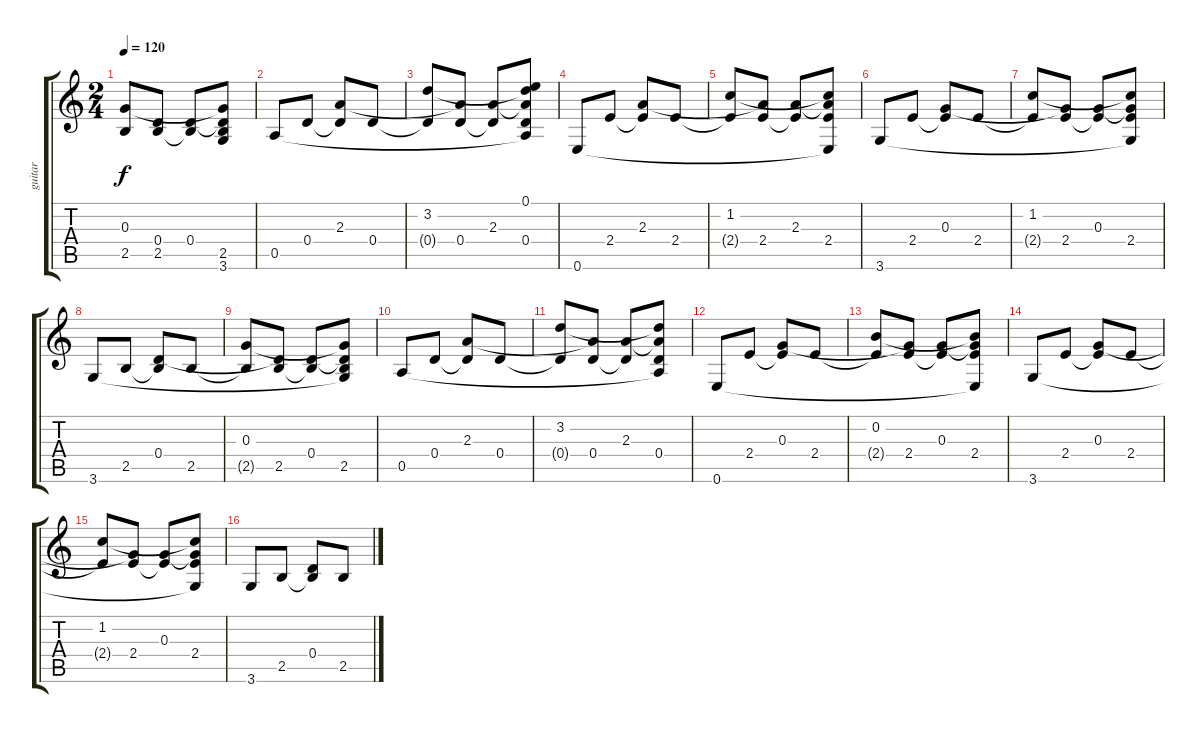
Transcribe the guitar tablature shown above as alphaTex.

\track ("guitar    quarta" "guitar    ") {instrument acousticguitarnylon}
\staff {score tabs}
\tuning (E4 B3 G3 D3 A2 E2) {hide}
\ts (2 4)
\tempo 120
\clef g2
\ks c
(0.3 2.5{t}).8{dy f} (0.4{t} 2.5).8 (0.4 2.5{t}).8 (0.3{t} 0.4{t} 2.5 3.6{t}).8 |
0.5.8 0.4.8 (2.3 0.4{t}).8 0.4.8 |
(3.2 0.4{t}).8 (2.3{t} 0.4).8 (2.3 0.4{t}).8 (0.1 3.2{t} 2.3{t} 0.4 0.5{t}).8 |
0.6.8 2.4.8 (2.3 2.4{t}).8 2.4.8 |
(1.2 2.4{t}).8 (2.3{t} 2.4).8 (2.3 2.4{t}).8 (1.2{t} 2.3{t} 2.4 0.6{t}).8 |
3.6.8 2.4.8 (0.3 2.4{t}).8 2.4.8 |
(1.2 2.4{t}).8 (0.3{t} 2.4).8 (0.3 2.4{t}).8 (1.2{t} 0.3{t} 2.4 3.6{t}).8 |
3.6.8 2.5.8 (0.4 2.5{t}).8 2.5.8 |
(0.3 2.5{t}).8 (0.4{t} 2.5).8 (0.4 2.5{t}).8 (0.3{t} 0.4{t} 2.5 3.6{t}).8 |
0.5.8 0.4.8 (2.3 0.4{t}).8 0.4.8 |
(3.2 0.4{t}).8 (2.3{t} 0.4).8 (2.3 0.4{t}).8 (3.2{t} 2.3{t} 0.4 0.5{t}).8 |
0.6.8 2.4.8 (0.3 2.4{t}).8 2.4.8 |
(0.2 2.4{t}).8 (0.3{t} 2.4).8 (0.3 2.4{t}).8 (0.2{t} 0.3{t} 2.4 0.6{t}).8 |
3.6.8 2.4.8 (0.3 2.4{t}).8 2.4.8 |
(1.2 2.4{t}).8 (0.3{t} 2.4).8 (0.3 2.4{t}).8 (1.2{t} 0.3{t} 2.4 3.6{t}).8 |
3.6.8 2.5.8 (0.4 2.5{t}).8 2.5.8
